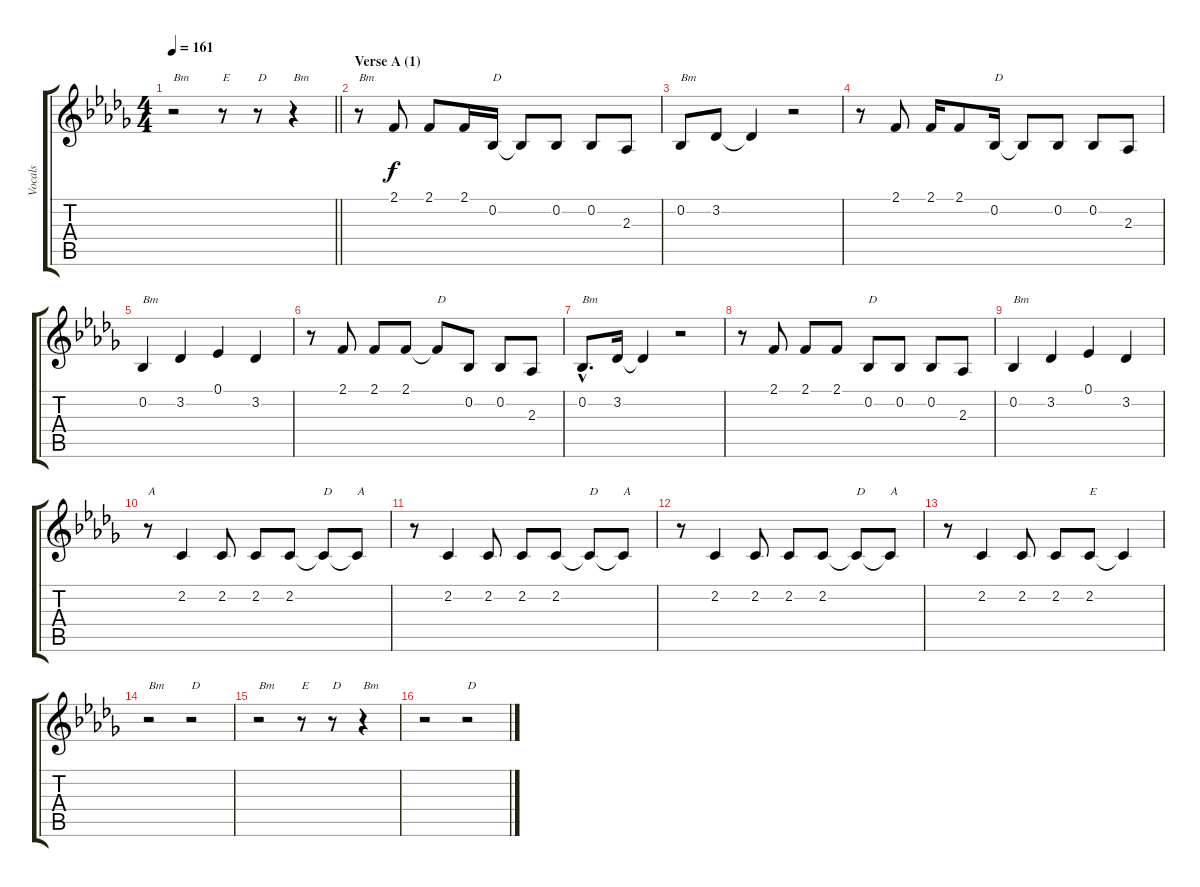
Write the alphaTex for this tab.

\track ("Vocals" "Vocals") {instrument sopranosax}
\staff {score tabs}
\tuning (Eb4 Bb3 Gb3 Db3 Ab2 Eb2) {hide}
\ts (4 4)
\tempo 161
\clef g2
\barLineRight lightlight
\ks bbminor
r.2{txt "Bm" dy f} r.8{txt "E"} r.8{txt "D"} r.4{txt "Bm"} |
\section ("" "Verse A (1)")
r.8{txt "Bm"} 2.1.8 2.1.8 2.1.16 0.2.16{txt "D"} 0.2{t}.8 0.2.8 0.2.8 2.3.8 |
0.2.8{txt "Bm"} 3.2.8 3.2{t}.4 r.2 |
r.8 2.1.8 2.1.16 2.1.8 0.2.16{txt "D"} 0.2{t}.8 0.2.8 0.2.8 2.3.8 |
0.2.4{txt "Bm"} 3.2.4 0.1.4 3.2.4 |
r.8 2.1.8 2.1.8 2.1.8 2.1{t}.8{txt "D"} 0.2.8 0.2.8 2.3.8 |
0.2{hac}.8{d txt "Bm"} 3.2.16 3.2{t}.4 r.2 |
r.8 2.1.8 2.1.8 2.1.8 0.2.8{txt "D"} 0.2.8 0.2.8 2.3.8 |
0.2.4{txt "Bm"} 3.2.4 0.1.4 3.2.4 |
r.8{txt "A"} 2.2.4 2.2.8 2.2.8 2.2.8 2.2{t}.8{txt "D"} 2.2{t}.8{txt "A"} |
r.8 2.2.4 2.2.8 2.2.8 2.2.8 2.2{t}.8{txt "D"} 2.2{t}.8{txt "A"} |
r.8 2.2.4 2.2.8 2.2.8 2.2.8 2.2{t}.8{txt "D"} 2.2{t}.8{txt "A"} |
r.8 2.2.4 2.2.8 2.2.8 2.2.8{txt "E"} 2.2{t}.4 |
r.2{txt "Bm"} r.2{txt "D"} |
r.2{txt "Bm"} r.8{txt "E"} r.8{txt "D"} r.4{txt "Bm"} |
r.2 r.2{txt "D"}
